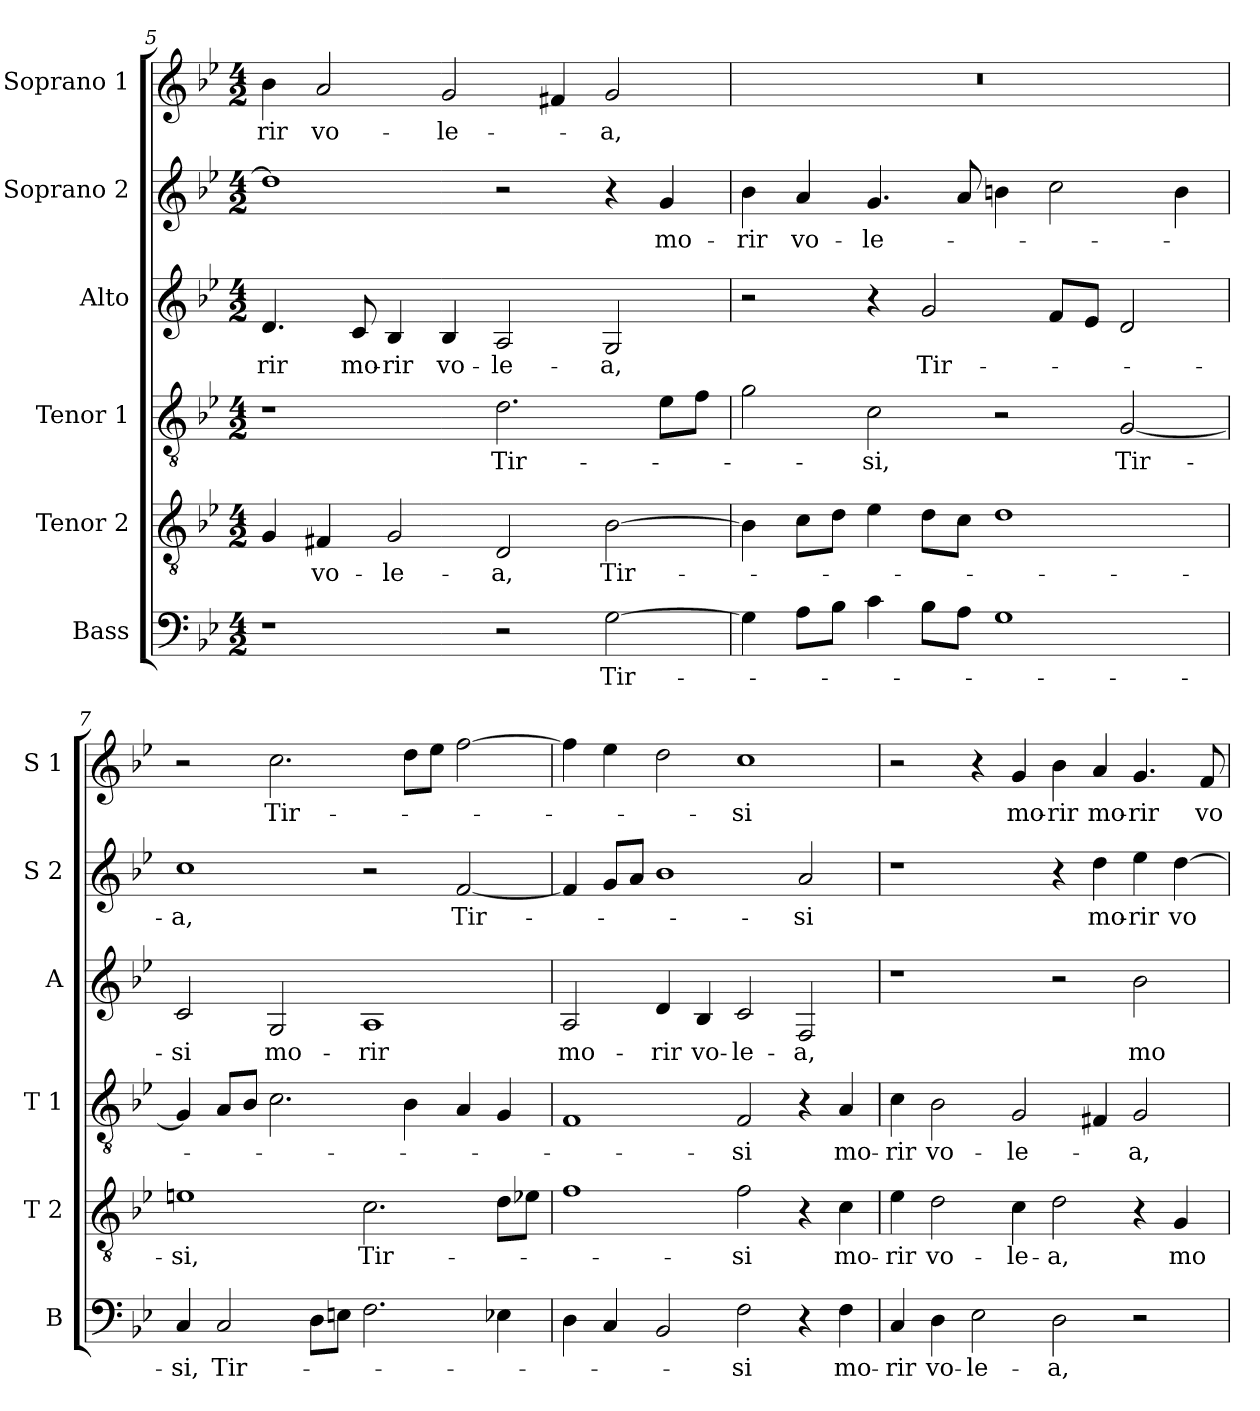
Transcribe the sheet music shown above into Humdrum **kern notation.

**kern	**text	**kern	**text	**kern	**text	**kern	**text	**kern	**text	**kern	**text
*part6	*part6	*part5	*part5	*part4	*part4	*part3	*part3	*part2	*part2	*part1	*part1
*staff6	*staff6	*staff5	*staff5	*staff4	*staff4	*staff3	*staff3	*staff2	*staff2	*staff1	*staff1
*I"Bass	*	*I"Tenor 2	*	*I"Tenor 1	*	*I"Alto	*	*I"Soprano 2	*	*I"Soprano 1	*
*I'B	*	*I'T 2	*	*I'T 1	*	*I'A	*	*I'S 2	*	*I'S 1	*
*clefF4	*	*clefGv2	*	*clefGv2	*	*clefG2	*	*clefG2	*	*clefG2	*
*k[b-e-]	*	*k[b-e-]	*	*k[b-e-]	*	*k[b-e-]	*	*k[b-e-]	*	*k[b-e-]	*
*B-:	*	*B-:	*	*B-:	*	*B-:	*	*B-:	*	*B-:	*
*M4/2	*	*M4/2	*	*M4/2	*	*M4/2	*	*M4/2	*	*M4/2	*
=5	=5	=5	=5	=5	=5	=5	=5	=5	=5	=5	=5
!	!	!	!	!	!	!	!LO:LY:b	!	!	!	!LO:LY:b
1r	.	4G/	.	1r	.	4.d/	-rir	1dd]	.	4b-\	-rir
!	!	!	!LO:LY:b	!	!	!	!	!	!	!	!LO:LY:b
.	.	4F#X/	vo-	.	.	.	.	.	.	2a/	vo-
!	!	!	!	!	!	!	!LO:LY:b	!	!	!	!
.	.	.	.	.	.	8c/	mo-	.	.	.	.
!	!	!	!LO:LY:b	!	!	!	!LO:LY:b	!	!	!	!
.	.	2G/	-le-	.	.	4B-/	-rir	.	.	.	.
!	!	!	!	!	!	!	!LO:LY:b	!	!	!	!LO:LY:b
.	.	.	.	.	.	4B-/	vo-	.	.	2g/	-le-
!	!	!	!LO:LY:b	!	!LO:LY:b	!	!LO:LY:b	!	!	!	!
2r	.	2D/	-a,	2.d\	Tir-	2A/	-le-	2r	.	.	.
.	.	.	.	.	.	.	.	.	.	4f#X/	.
!	!LO:LY:b	!	!LO:LY:b	!	!	!	!LO:LY:b	!	!	!	!LO:LY:b
[2G\	Tir-	[2B-\	Tir-	.	.	2G/	-a,	4r	.	2g/	-a,
!	!	!	!	!	!	!	!	!	!LO:LY:b	!	!
.	.	.	.	8e-\L	.	.	.	4g/	mo-	.	.
.	.	.	.	8f\J	.	.	.	.	.	.	.
=6	=6	=6	=6	=6	=6	=6	=6	=6	=6	=6	=6
!	!	!	!	!	!	!	!	!	!LO:LY:b	!	!
4G\]	.	4B-\]	.	2g\	.	2r	.	4b-\	-rir	0r	.
!	!	!	!	!	!	!	!	!	!LO:LY:b	!	!
8A\L	.	8c\L	.	.	.	.	.	4a/	vo-	.	.
8B-\J	.	8d\J	.	.	.	.	.	.	.	.	.
!	!	!	!	!	!LO:LY:b	!	!	!	!LO:LY:b	!	!
4c\	.	4e-\	.	2c\	-si,	4r	.	4.g/	-le-	.	.
!	!	!	!	!	!	!	!LO:LY:b	!	!	!	!
8B-\L	.	8d\L	.	.	.	2g/	Tir-	.	.	.	.
8A\J	.	8c\J	.	.	.	.	.	8a/	.	.	.
1G	.	1d	.	2r	.	.	.	4bn\	.	.	.
.	.	.	.	.	.	8f/L	.	2cc\	.	.	.
.	.	.	.	.	.	8e-/J	.	.	.	.	.
!	!	!	!	!	!LO:LY:b	!	!	!	!	!	!
.	.	.	.	[2G/	Tir-	2d/	.	.	.	.	.
.	.	.	.	.	.	.	.	4b\	.	.	.
=7	=7	=7	=7	=7	=7	=7	=7	=7	=7	=7	=7
!	!LO:LY:b	!	!LO:LY:b	!	!	!	!LO:LY:b	!	!LO:LY:b	!	!
4C/	-si,	1en	-si,	4G/]	.	2c/	-si	1cc	-a,	2r	.
!	!LO:LY:b	!	!	!	!	!	!	!	!	!	!
2C/	Tir-	.	.	8A/L	.	.	.	.	.	.	.
.	.	.	.	8B-/J	.	.	.	.	.	.	.
!	!	!	!	!	!	!	!LO:LY:b	!	!	!	!LO:LY:b
.	.	.	.	2.c\	.	2G/	mo-	.	.	2.cc\	Tir-
8D\L	.	.	.	.	.	.	.	.	.	.	.
8En\J	.	.	.	.	.	.	.	.	.	.	.
!	!	!	!LO:LY:b	!	!	!	!LO:LY:b	!	!	!	!
2.F\	.	2.c\	Tir-	.	.	1A	-rir	2r	.	.	.
.	.	.	.	4B-\	.	.	.	.	.	8dd\L	.
.	.	.	.	.	.	.	.	.	.	8ee-\J	.
!	!	!	!	!	!	!	!	!	!LO:LY:b	!	!
.	.	.	.	4A/	.	.	.	[2f/	Tir-	[2ff\	.
4E-X\	.	8d\L	.	4G/	.	.	.	.	.	.	.
.	.	8e-X\J	.	.	.	.	.	.	.	.	.
!!LO:PB:g=z
=8	=8	=8	=8	=8	=8	=8	=8	=8	=8	=8	=8
!	!	!	!	!	!	!	!LO:LY:b	!	!	!	!
4D\	.	1f	.	1F	.	2A/	mo-	4f/]	.	4ff\]	.
4C/	.	.	.	.	.	.	.	8g/L	.	4ee-\	.
.	.	.	.	.	.	.	.	8a/J	.	.	.
!	!	!	!	!	!	!	!LO:LY:b	!	!	!	!
2BB-/	.	.	.	.	.	4d/	-rir	1b-	.	2dd\	.
!	!	!	!	!	!	!	!LO:LY:b	!	!	!	!
.	.	.	.	.	.	4B-/	vo-	.	.	.	.
!	!LO:LY:b	!	!LO:LY:b	!	!LO:LY:b	!	!LO:LY:b	!	!	!	!LO:LY:b
2F\	-si	2f\	-si	2F/	-si	2c/	-le-	.	.	1cc	-si
!	!	!	!	!	!	!	!LO:LY:b	!	!LO:LY:b	!	!
4r	.	4r	.	4r	.	2F/	-a,	2a/	-si	.	.
!	!LO:LY:b	!	!LO:LY:b	!	!LO:LY:b	!	!	!	!	!	!
4F\	mo-	4c\	mo-	4A/	mo-	.	.	.	.	.	.
=9	=9	=9	=9	=9	=9	=9	=9	=9	=9	=9	=9
!	!LO:LY:b	!	!LO:LY:b	!	!LO:LY:b	!	!	!	!	!	!
4C/	-rir	4e-\	-rir	4c\	-rir	1r	.	1r	.	2r	.
!	!LO:LY:b	!	!LO:LY:b	!	!LO:LY:b	!	!	!	!	!	!
4D\	vo-	2d\	vo-	2B-\	vo-	.	.	.	.	.	.
!	!LO:LY:b	!	!	!	!	!	!	!	!	!	!
2E-\	-le-	.	.	.	.	.	.	.	.	4r	.
!	!	!	!LO:LY:b	!	!LO:LY:b	!	!	!	!	!	!LO:LY:b
.	.	4c\	-le-	2G/	-le-	.	.	.	.	4g/	mo-
!	!LO:LY:b	!	!LO:LY:b	!	!	!	!	!	!	!	!LO:LY:b
2D\	-a,	2d\	-a,	.	.	2r	.	4r	.	4b-\	-rir
!	!	!	!	!	!	!	!	!	!LO:LY:b	!	!LO:LY:b
.	.	.	.	4F#X/	.	.	.	4dd\	mo-	4a/	mo-
!	!	!	!	!	!LO:LY:b	!	!LO:LY:b	!	!LO:LY:b	!	!LO:LY:b
2r	.	4r	.	2G/	-a,	2b-\	mo-	4ee-\	-rir	4.g/	-rir
!	!	!	!LO:LY:b	!	!	!	!	!	!LO:LY:b	!	!
.	.	4G/	mo-	.	.	.	.	[4dd\	vo-	.	.
!	!	!	!	!	!	!	!	!	!	!	!LO:LY:b
.	.	.	.	.	.	.	.	.	.	8f/	vo-
=	=	=	=	=	=	=	=	=	=	=	=
*-	*-	*-	*-	*-	*-	*-	*-	*-	*-	*-	*-
